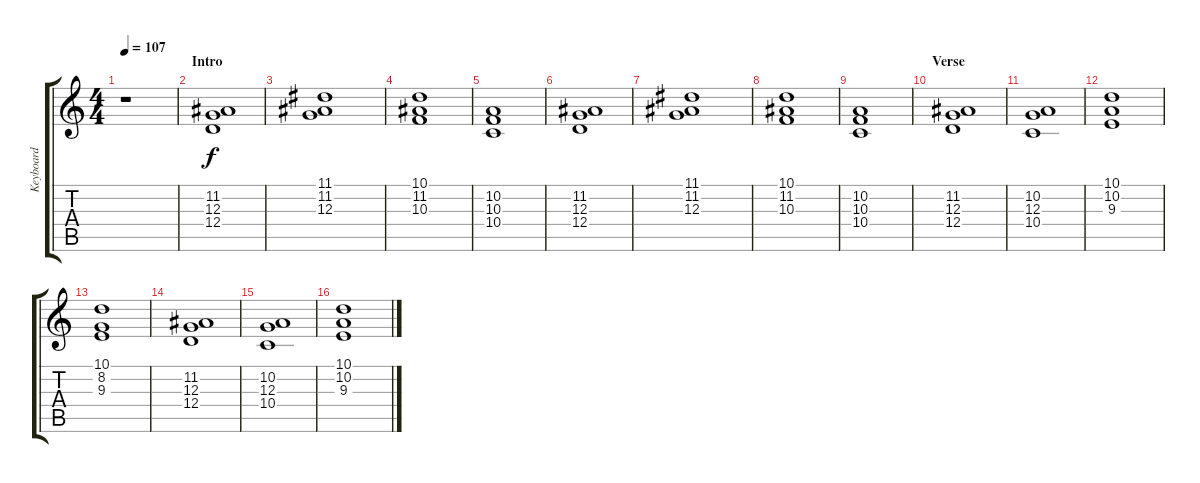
\track ("Keyboard" "Keyboard") {instrument stringensemble1}
\staff {score tabs}
\tuning (E4 B3 G3 D3 A2 E2) {hide}
\ts (4 4)
\tempo 107
\clef g2
\ks c
r.1{dy f instrument stringensemble1} |
\section ("" "Intro")
(11.2 12.3 12.4).1 |
(11.1 11.2 12.3).1 |
(10.1 11.2 10.3).1 |
(10.2 10.3 10.4).1 |
(11.2 12.3 12.4).1 |
(11.1 11.2 12.3).1 |
(10.1 11.2 10.3).1 |
(10.2 10.3 10.4).1 |
\section ("" "Verse")
(11.2 12.3 12.4).1 |
(10.2 12.3 10.4).1 |
(10.1 10.2 9.3).1 |
(10.1 8.2 9.3).1 |
(11.2 12.3 12.4).1 |
(10.2 12.3 10.4).1 |
(10.1 10.2 9.3).1
